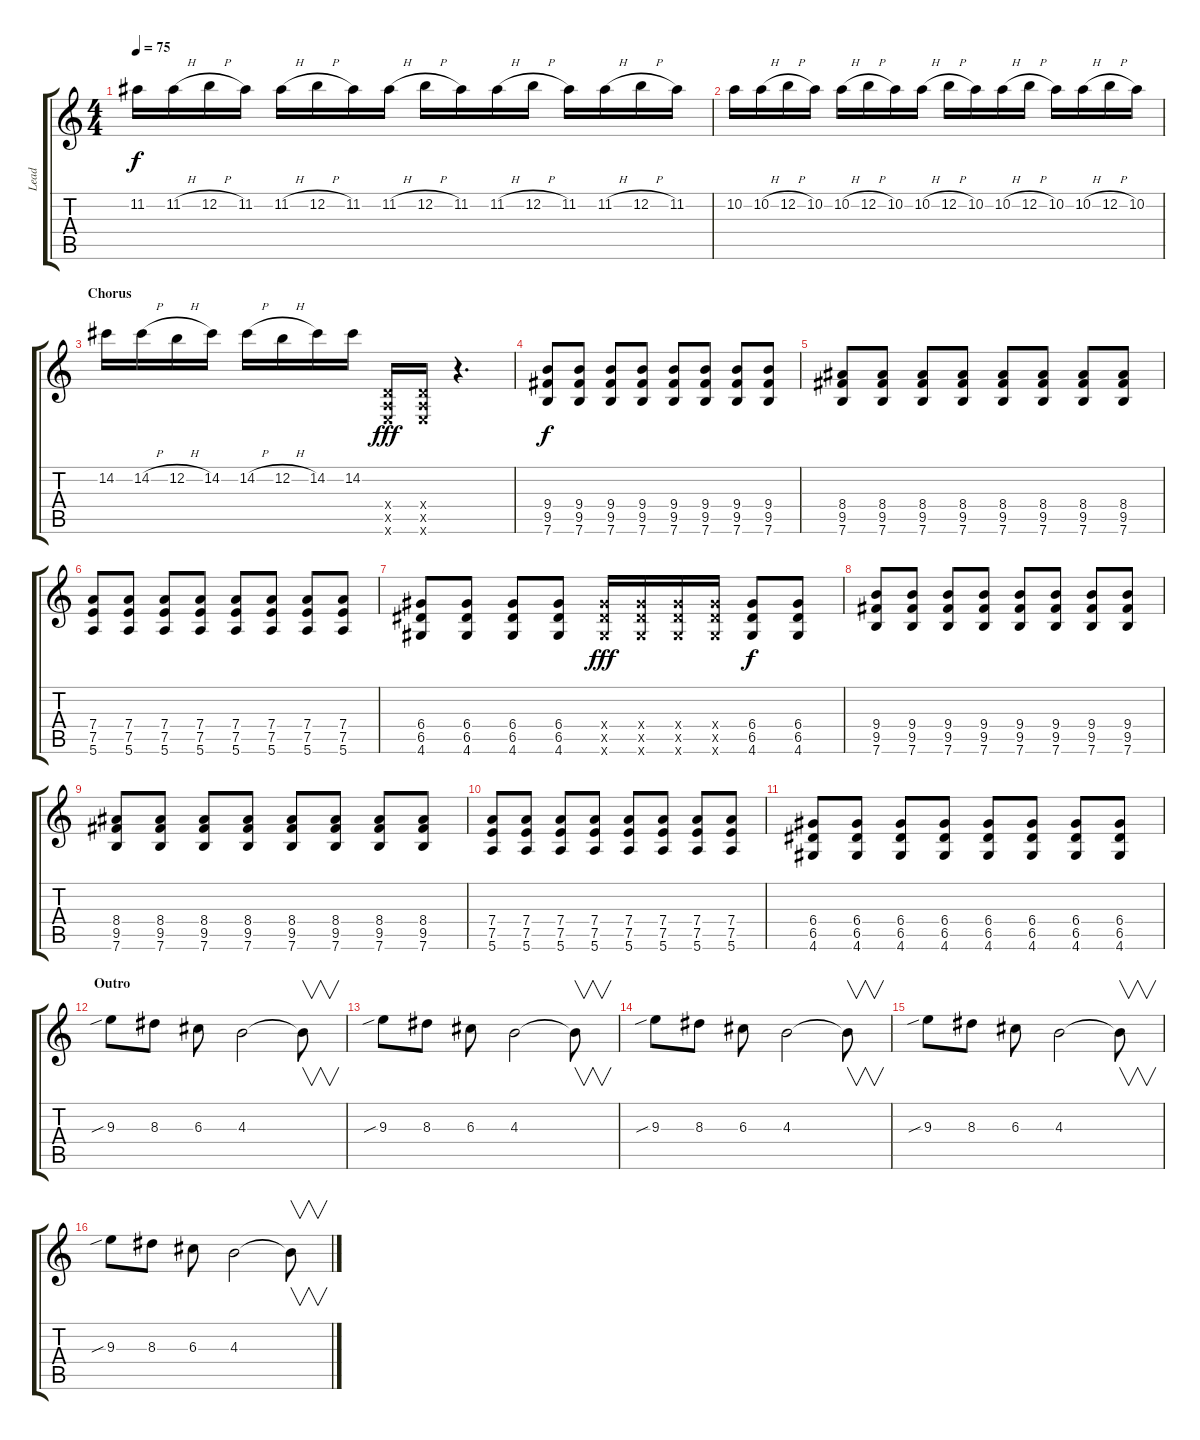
\track ("Lead" "Lead") {instrument electricguitarmuted}
\staff {score tabs}
\tuning (E4 B3 G3 D3 A2 E2) {hide}
\ts (4 4)
\tempo 75
\clef g2
\ks c
11.2.16{dy f} 11.2{h}.16 12.2{h}.16 11.2.16 11.2{h}.16 12.2{h}.16 11.2.16 11.2{h}.16 12.2{h}.16 11.2.16 11.2{h}.16 12.2{h}.16 11.2.16 11.2{h}.16 12.2{h}.16 11.2.16 |
10.2.16 10.2{h}.16 12.2{h}.16 10.2.16 10.2{h}.16 12.2{h}.16 10.2.16 10.2{h}.16 12.2{h}.16 10.2.16 10.2{h}.16 12.2{h}.16 10.2.16 10.2{h}.16 12.2{h}.16 10.2.16 |
\section ("" "Chorus")
14.2.16 14.2{h}.16 12.2{h}.16 14.2.16 14.2{h}.16 12.2{h}.16 14.2.16 14.2.16 (0.4{x} 0.5{x} 0.6{x}).16{dy fff} (0.4{x} 0.5{x} 0.6{x}).16 r.4{d} |
(9.4 9.5 7.6).8{dy f} (9.4 9.5 7.6).8 (9.4 9.5 7.6).8 (9.4 9.5 7.6).8 (9.4 9.5 7.6).8 (9.4 9.5 7.6).8 (9.4 9.5 7.6).8 (9.4 9.5 7.6).8 |
(8.4 9.5 7.6).8 (8.4 9.5 7.6).8 (8.4 9.5 7.6).8 (8.4 9.5 7.6).8 (8.4 9.5 7.6).8 (8.4 9.5 7.6).8 (8.4 9.5 7.6).8 (8.4 9.5 7.6).8 |
(7.4 7.5 5.6).8 (7.4 7.5 5.6).8 (7.4 7.5 5.6).8 (7.4 7.5 5.6).8 (7.4 7.5 5.6).8 (7.4 7.5 5.6).8 (7.4 7.5 5.6).8 (7.4 7.5 5.6).8 |
(6.4 6.5 4.6).8 (6.4 6.5 4.6).8 (6.4 6.5 4.6).8 (6.4 6.5 4.6).8 (6.4{x} 6.5{x} 4.6{x}).16{dy fff} (6.4{x} 6.5{x} 4.6{x}).16 (6.4{x} 6.5{x} 4.6{x}).16 (6.4{x} 6.5{x} 4.6{x}).16 (6.4 6.5 4.6).8{dy f} (6.4 6.5 4.6).8 |
(9.4 9.5 7.6).8 (9.4 9.5 7.6).8 (9.4 9.5 7.6).8 (9.4 9.5 7.6).8 (9.4 9.5 7.6).8 (9.4 9.5 7.6).8 (9.4 9.5 7.6).8 (9.4 9.5 7.6).8 |
(8.4 9.5 7.6).8 (8.4 9.5 7.6).8 (8.4 9.5 7.6).8 (8.4 9.5 7.6).8 (8.4 9.5 7.6).8 (8.4 9.5 7.6).8 (8.4 9.5 7.6).8 (8.4 9.5 7.6).8 |
(7.4 7.5 5.6).8 (7.4 7.5 5.6).8 (7.4 7.5 5.6).8 (7.4 7.5 5.6).8 (7.4 7.5 5.6).8 (7.4 7.5 5.6).8 (7.4 7.5 5.6).8 (7.4 7.5 5.6).8 |
(6.4 6.5 4.6).8 (6.4 6.5 4.6).8 (6.4 6.5 4.6).8 (6.4 6.5 4.6).8 (6.4 6.5 4.6).8 (6.4 6.5 4.6).8 (6.4 6.5 4.6).8 (6.4 6.5 4.6).8 |
\section ("" "Outro")
9.3{sib}.8 8.3.8 6.3.8 4.3.2 4.3{t}.8{v} |
9.3{sib}.8 8.3.8 6.3.8 4.3.2 4.3{t}.8{v} |
9.3{sib}.8 8.3.8 6.3.8 4.3.2 4.3{t}.8{v} |
9.3{sib}.8 8.3.8 6.3.8 4.3.2 4.3{t}.8{v} |
9.3{sib}.8 8.3.8 6.3.8 4.3.2 4.3{t}.8{v}
